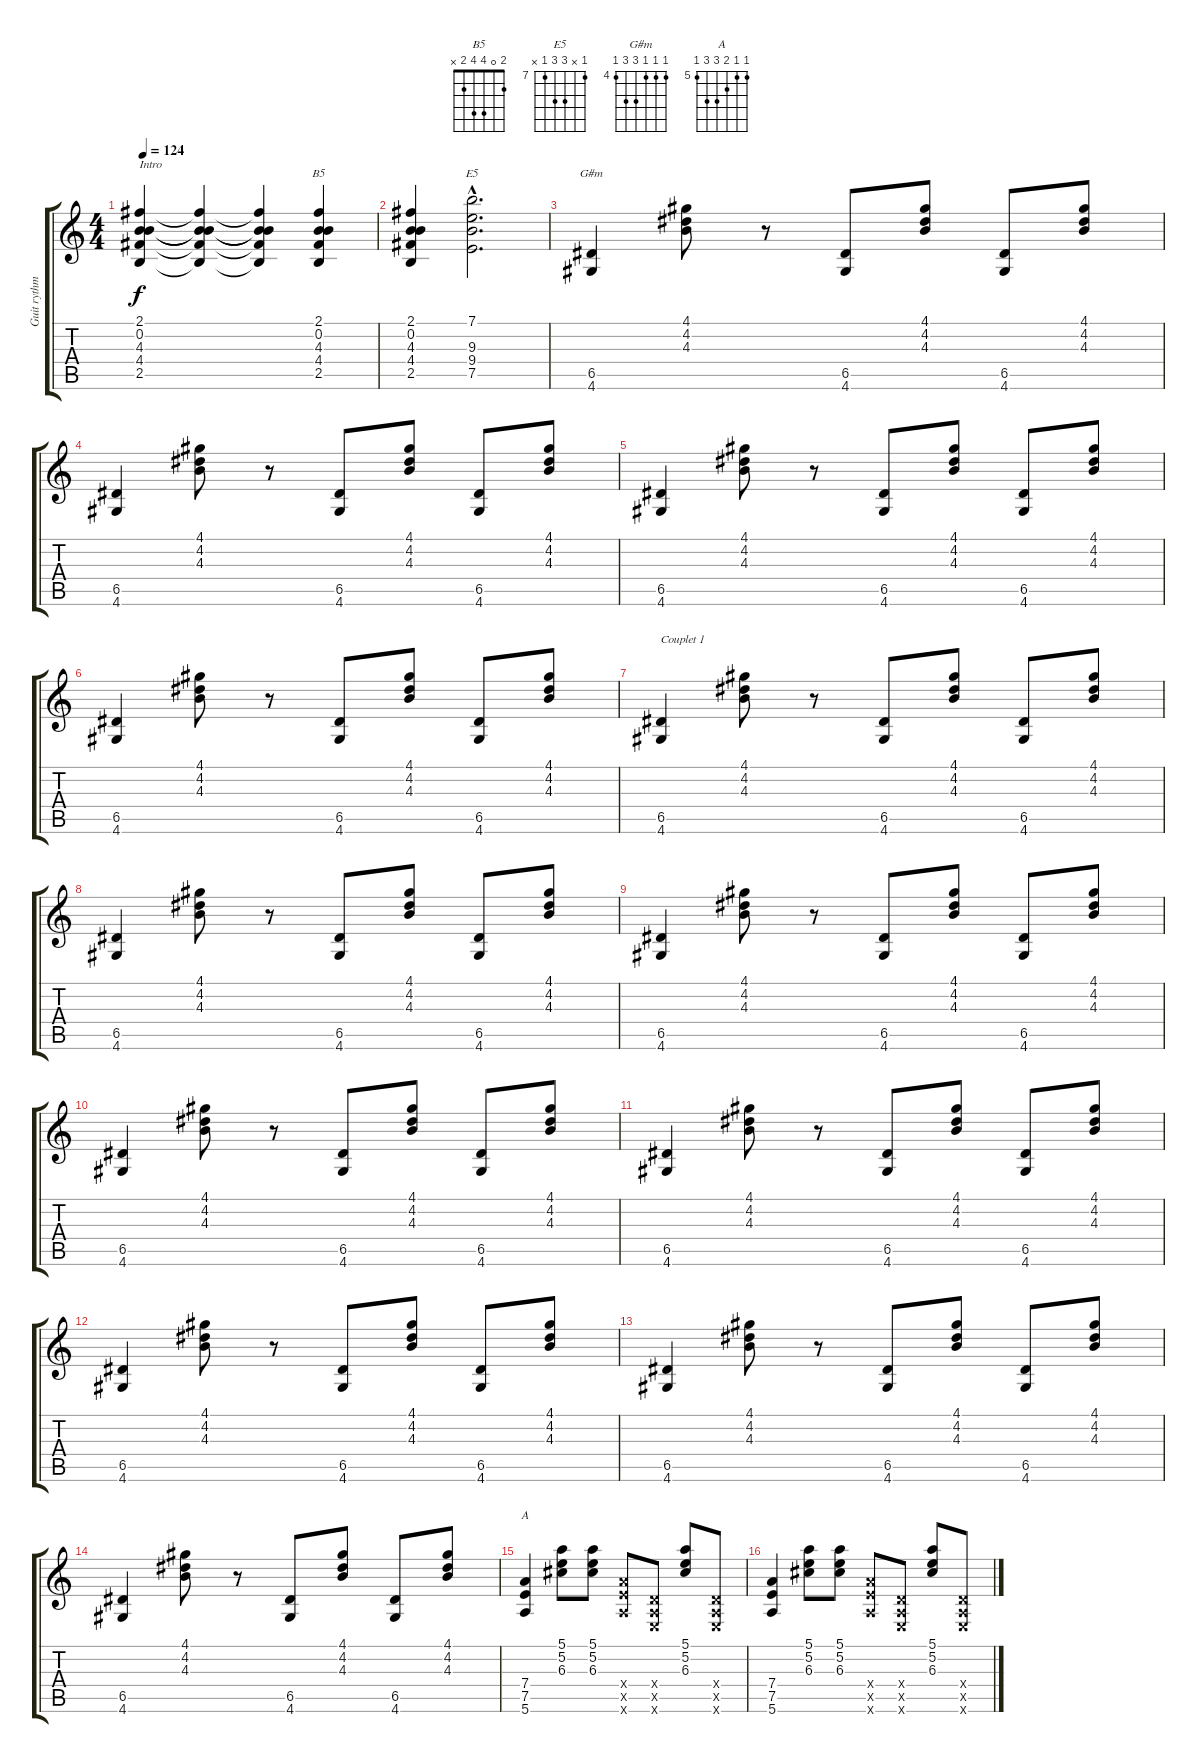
\track ("Guit rythm" "Guit rythm") {instrument electricguitarclean}
\staff {score tabs}
\tuning (E4 B3 G3 D3 A2 E2) {hide}
\chord ("B5" 2 0 4 4 2 x)
\chord ("E5" 7 x 9 9 7 x) {firstfret 7}
\chord ("G#m" 4 4 4 6 6 4) {firstfret 4}
\chord ("A" 5 5 6 7 7 5) {firstfret 5}
\ts (4 4)
\tempo 124
\clef g2
\ks c
(2.1 0.2 4.3 4.4 2.5).4{txt "Intro" dy f instrument electricguitarclean} (2.1{t} 0.2{t} 4.3{t} 4.4{t} 2.5{t}).4 (2.1{t} 0.2{t} 4.3{t} 4.4{t} 2.5{t}).4 (2.1 0.2 4.3 4.4 2.5).4{ch "B5"} |
(2.1 0.2 4.3 4.4 2.5).4 (7.1{hac} 9.3{hac} 9.4{hac} 7.5{hac}).2{d ch "E5"} |
(6.5 4.6).4{ch "G#m"} (4.1 4.2 4.3).8 r.8 (6.5 4.6).8 (4.1 4.2 4.3).8 (6.5 4.6).8 (4.1 4.2 4.3).8 |
(6.5 4.6).4 (4.1 4.2 4.3).8 r.8 (6.5 4.6).8 (4.1 4.2 4.3).8 (6.5 4.6).8 (4.1 4.2 4.3).8 |
(6.5 4.6).4 (4.1 4.2 4.3).8 r.8 (6.5 4.6).8 (4.1 4.2 4.3).8 (6.5 4.6).8 (4.1 4.2 4.3).8 |
(6.5 4.6).4 (4.1 4.2 4.3).8 r.8 (6.5 4.6).8 (4.1 4.2 4.3).8 (6.5 4.6).8 (4.1 4.2 4.3).8 |
(6.5 4.6).4{txt "Couplet 1"} (4.1 4.2 4.3).8 r.8 (6.5 4.6).8 (4.1 4.2 4.3).8 (6.5 4.6).8 (4.1 4.2 4.3).8 |
(6.5 4.6).4 (4.1 4.2 4.3).8 r.8 (6.5 4.6).8 (4.1 4.2 4.3).8 (6.5 4.6).8 (4.1 4.2 4.3).8 |
(6.5 4.6).4 (4.1 4.2 4.3).8 r.8 (6.5 4.6).8 (4.1 4.2 4.3).8 (6.5 4.6).8 (4.1 4.2 4.3).8 |
(6.5 4.6).4 (4.1 4.2 4.3).8 r.8 (6.5 4.6).8 (4.1 4.2 4.3).8 (6.5 4.6).8 (4.1 4.2 4.3).8 |
(6.5 4.6).4 (4.1 4.2 4.3).8 r.8 (6.5 4.6).8 (4.1 4.2 4.3).8 (6.5 4.6).8 (4.1 4.2 4.3).8 |
(6.5 4.6).4 (4.1 4.2 4.3).8 r.8 (6.5 4.6).8 (4.1 4.2 4.3).8 (6.5 4.6).8 (4.1 4.2 4.3).8 |
(6.5 4.6).4 (4.1 4.2 4.3).8 r.8 (6.5 4.6).8 (4.1 4.2 4.3).8 (6.5 4.6).8 (4.1 4.2 4.3).8 |
(6.5 4.6).4 (4.1 4.2 4.3).8 r.8 (6.5 4.6).8 (4.1 4.2 4.3).8 (6.5 4.6).8 (4.1 4.2 4.3).8 |
(7.4 7.5 5.6).4{ch "A"} (5.1 5.2 6.3).8 (5.1 5.2 6.3).8 (7.4{x} 7.5{x} 5.6{x}).8 (0.4{x} 0.5{x} 0.6{x}).8 (5.1 5.2 6.3).8 (0.4{x} 0.5{x} 0.6{x}).8 |
(7.4 7.5 5.6).4 (5.1 5.2 6.3).8 (5.1 5.2 6.3).8 (7.4{x} 7.5{x} 5.6{x}).8 (0.4{x} 0.5{x} 0.6{x}).8 (5.1 5.2 6.3).8 (0.4{x} 0.5{x} 0.6{x}).8
